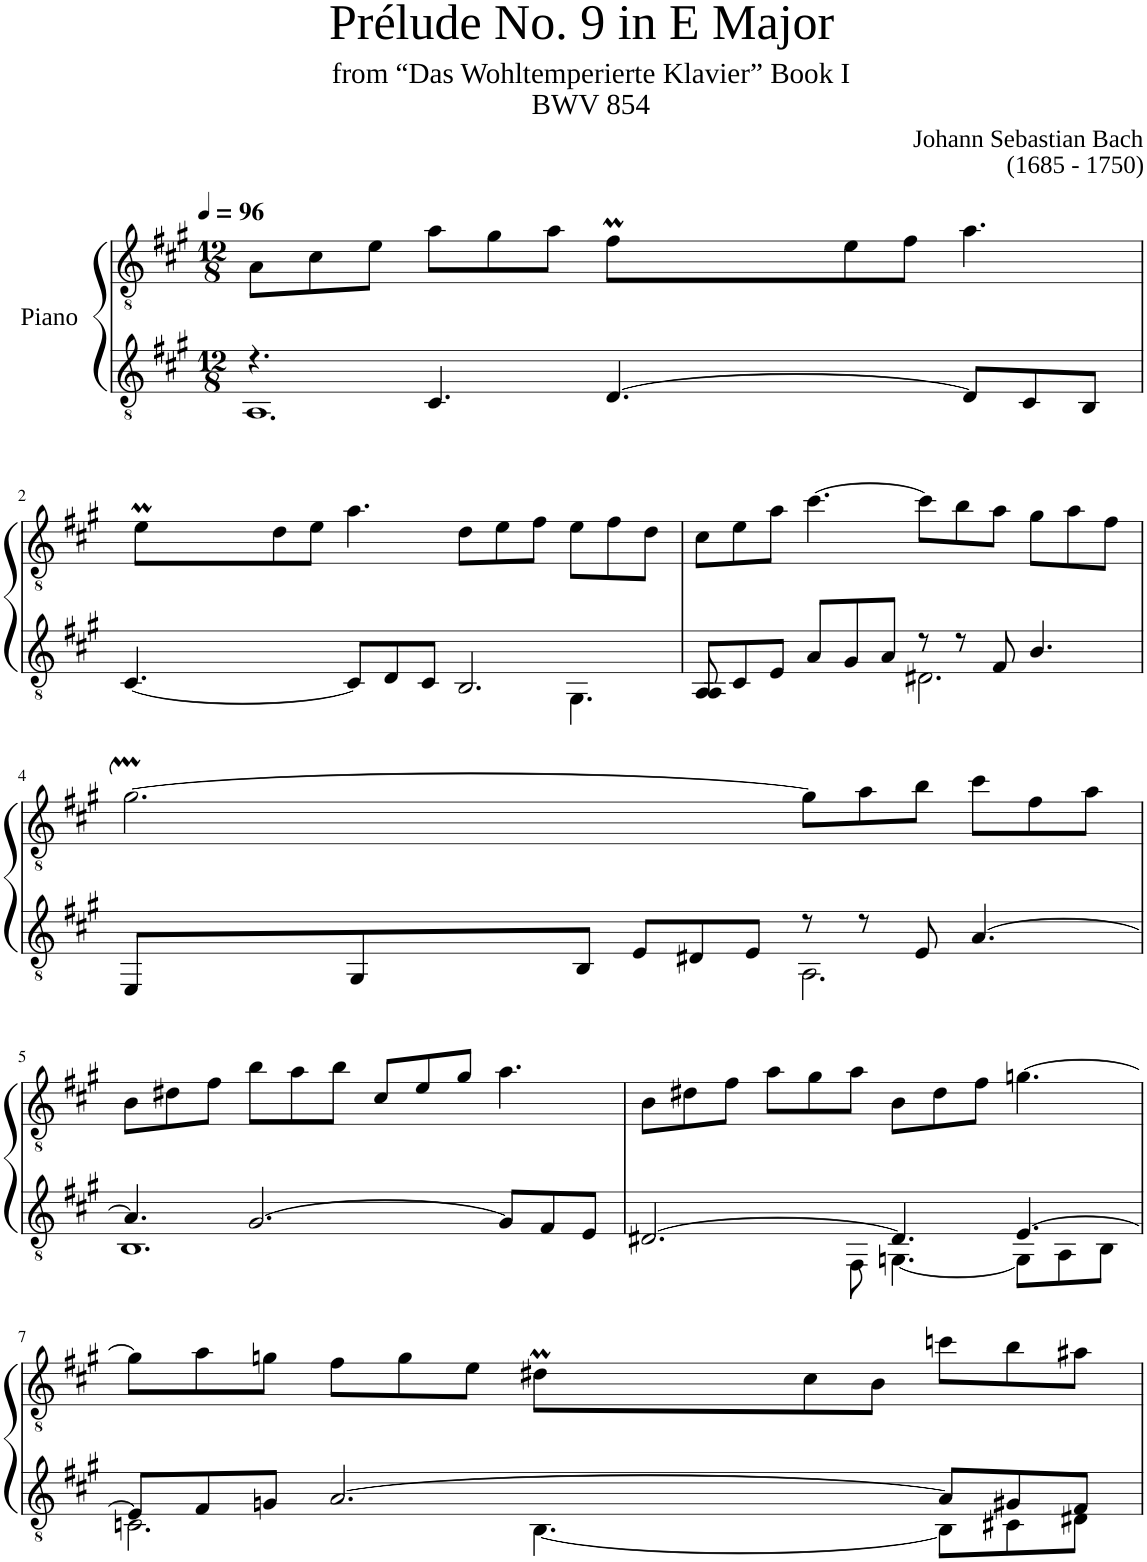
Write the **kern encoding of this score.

**kern	**kern
*part1	*part1
*staff2	*staff1
*I"Piano	*
*I'Pno	*
*clefGv2	*clefGv2
*k[f#c#g#]	*k[f#c#g#]
*M12/8	*M12/8
*MM96	*MM96
=1	=1
*^	*^
4.r	1.AA	8A\L	2.ryy
.	.	8c#\	.
.	.	8e\J	.
4.C#/	.	8a\L	.
.	.	8g#\	.
.	.	8a\J	.
*	*	*	*Xtuplet
[4.D/	.	8f#M\L	40g#!
.	.	.	40f#!
.	.	.	40g#!
.	.	.	20f#!
.	.	8e\	2ryy
.	.	8f#\J	.
8D/L]	.	4.a\	.
8C#/	.	.	.
8BB/J	.	.	8ryy
!!LO:LB:g=z	!!
=2	=2	=2	=2
[4.C#/	8ryy	8eM\L	40f#!
.	.	.	40e!
.	.	.	40f#!
.	.	.	20e!
*v	*v	*	*
.	8d\	1ryy
.	8e\J	.
8C#/L]	4.a\	.
8D/	.	.
8C#/J	.	.
2.BB/	8d\L	.
.	8e\	.
.	8f#\J	.
*^	*	*
.	4.GG#\	8e\L	4.ryy
.	.	8f#\	.
.	.	8d\J	.
*	*	*v	*v
=3	=3	=3
8AA/L	8AA/	8c#\L
8C#/	8ryy	8e\
*v	*v	*
8E/J	8a\J
8A/L	[4.cc#\
8G#/	.
8A/J	.
*^	*
8r	2.D#X\	8cc#\L]
8r	.	8b\
8F#/	.	8a\J
4.B/	.	8g#\L
.	.	8a\
.	.	8f#\J
!!LO:LB:g=z
=4	=4	=4
*	*	*^
8EE/L	2.ryy	[>2.g#m\	32f#!
.	.	.	32g#!
.	.	.	32a!
.	.	.	32g#!
8GG#/	.	.	32a!
.	.	.	32g#!
.	.	.	32a!
.	.	.	[32g#!
8BB/J	.	.	4.g#!_
8E/L	.	.	.
8D#X/	.	.	.
8E/J	.	.	4g#!]
8r	2.AA\	8g#\L]	.
8r	.	8a\	2ryy
8E/	.	8b\J	.
[4.A/	.	8cc#\L	.
.	.	8f#\	.
.	.	8a\J	8ryy
*	*	*v	*v
!!LO:LB:g=z
=5	=5	=5
4.A/]	1.BB	8B\L
.	.	8d#X\
.	.	8f#\J
[2.G#/	.	8b\L
.	.	8a\
.	.	8b\J
.	.	8c#/L
.	.	8e/
.	.	8g#/J
8G#/L]	.	4.a\
8F#/	.	.
8E/J	.	.
=6	=6	=6
[2.D#X/	8ryy	8B\L
*v	*v	*
.	8d#X\
.	8f#\J
.	8a\L
.	8g#\
*^	*
.	8FF#\	8a\J
4.D#/]	[4.GGn\	8B\L
.	.	8d#\
.	.	8f#\J
[4.E/	8GG\L]	[4.gn\
.	8AA\	.
.	8BB\J	.
!!LO:LB:g=z
=7	=7	=7
*	*	*^
8E/L]	2.Cn\	8g\L]	2.ryy
8F#/	.	8a\	.
8Gn/J	.	8gn\J	.
[2.A/	.	8f#\L	.
.	.	8g\	.
.	.	8e\J	.
.	[4.BB\	8d#Xm\L	40e!
.	.	.	40d#!
.	.	.	40e!
.	.	.	20d#!
.	.	8c#\	2ryy
.	.	8B\J	.
8A/L]	8BB\L]	8ccn\L	.
8G#X/	8C#X\	8b\	.
8F#/J	8D#X\J	8a#X\J	8ryy
*v	*v	*	*
*	*v	*v
=	=
*-	*-
